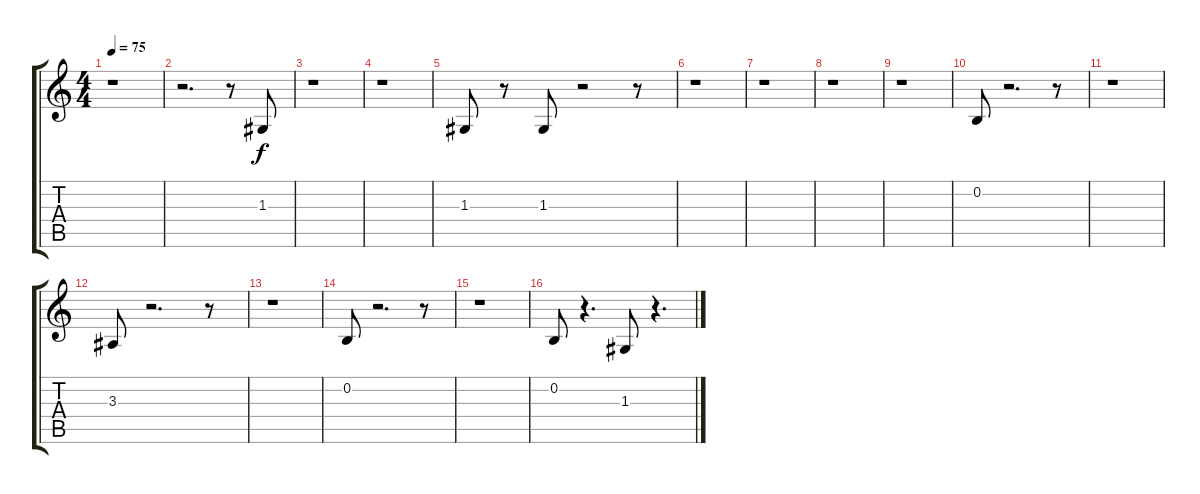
\track "" {instrument guitarfretnoise}
\staff {score tabs}
\tuning (E4 B3 G3 D3 A2 E2) {hide}
\ts (4 4)
\tempo 75
\clef g2
\ks c
r.1{dy p} |
r.2{d} r.8 1.3.8{dy f} |
r.1 |
r.1 |
1.3.8 r.8 1.3.8 r.2 r.8 |
r.1 |
r.1 |
r.1 |
r.1 |
0.2.8 r.2{d} r.8 |
r.1 |
3.3.8 r.2{d} r.8 |
r.1 |
0.2.8 r.2{d} r.8 |
r.1 |
0.2.8 r.4{d} 1.3.8 r.4{d}
